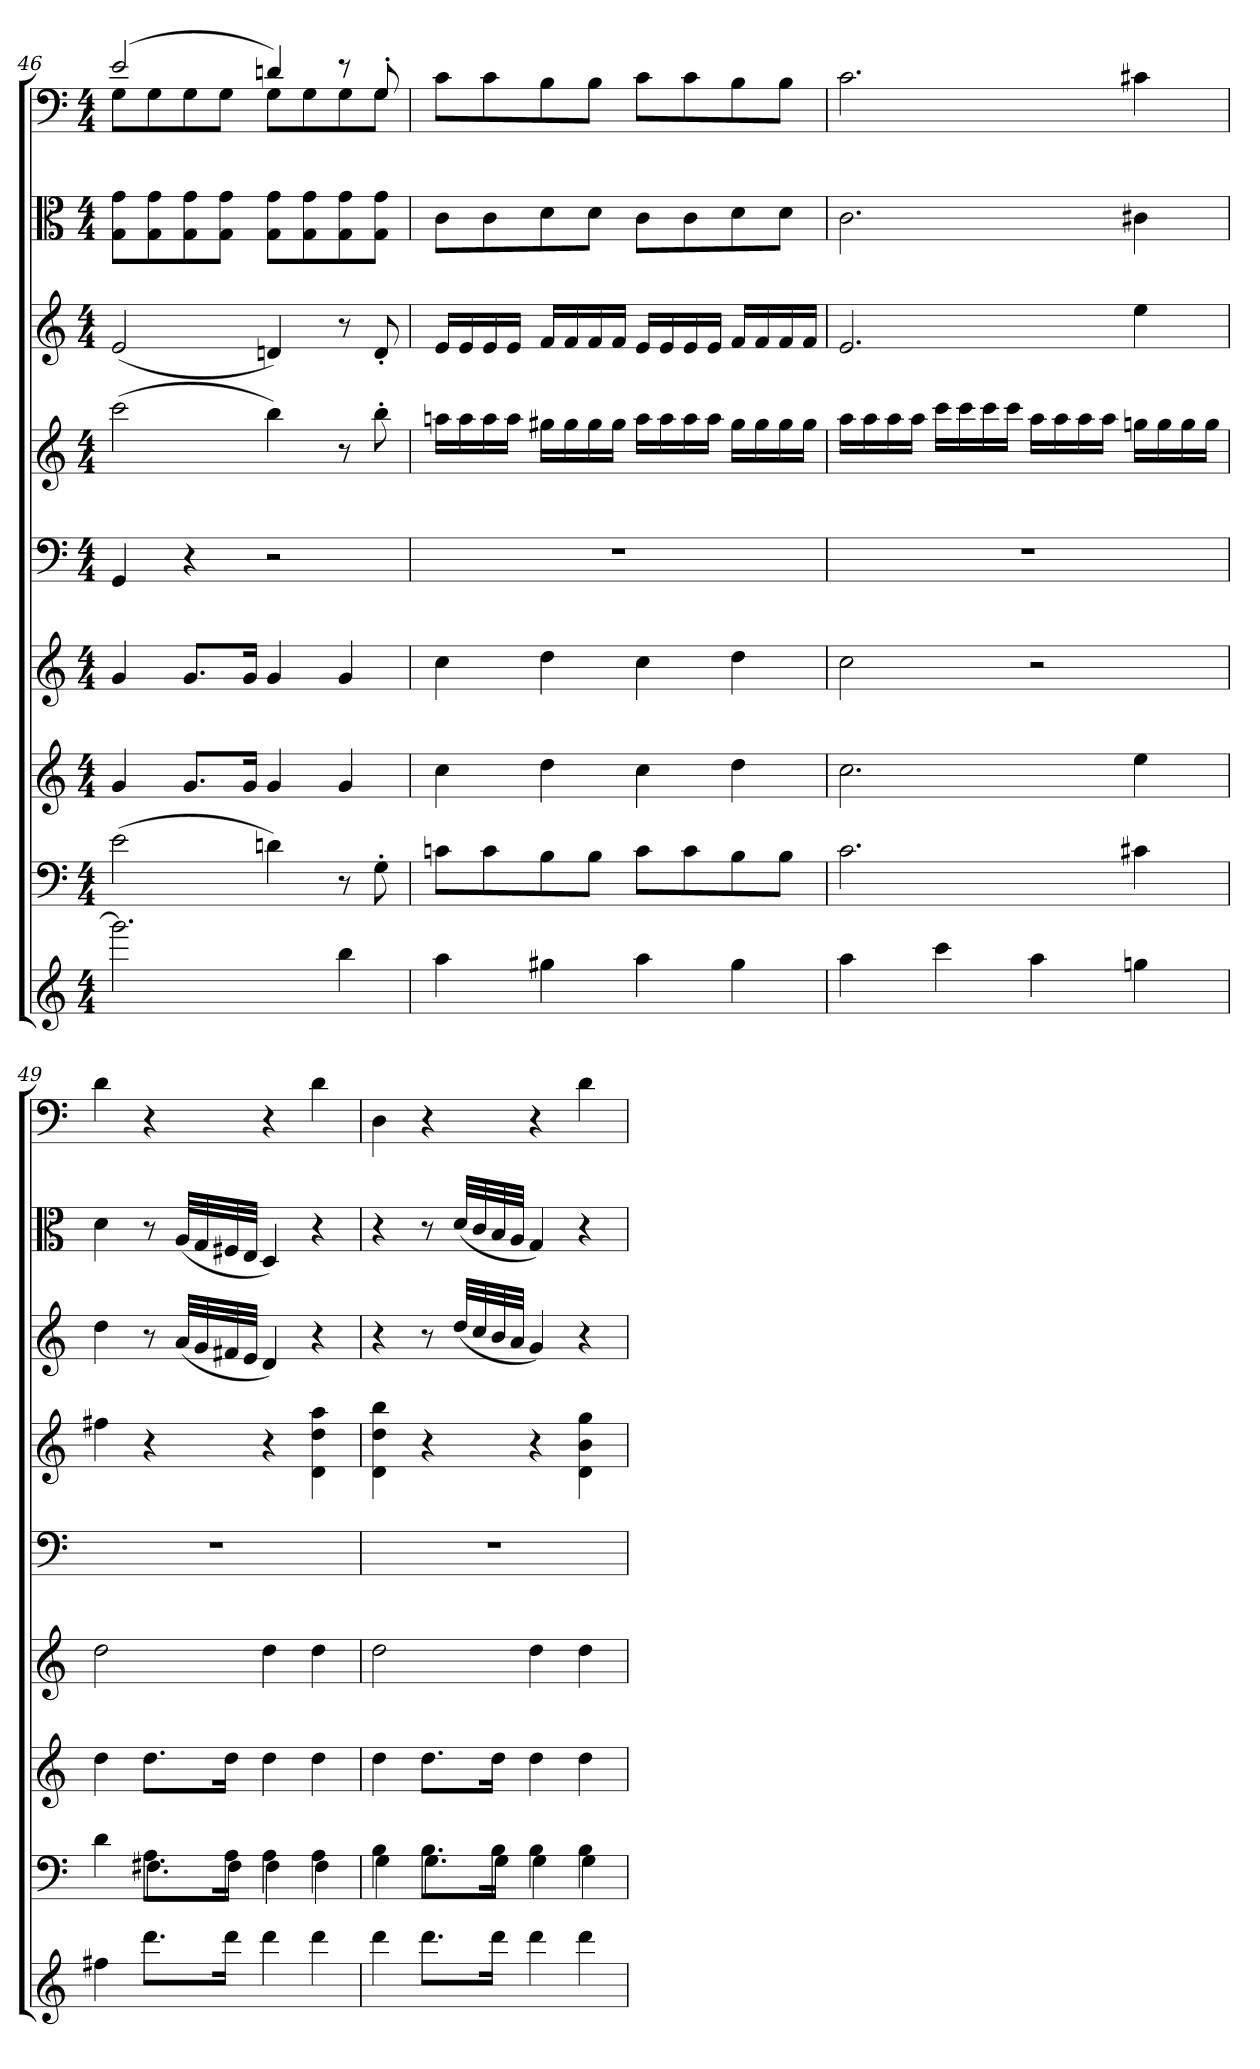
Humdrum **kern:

**kern	**kern	**kern	**kern	**kern	**kern	**kern	**kern	**kern
*part9	*part8	*part7	*part6	*part5	*part4	*part3	*part2	*part1
*staff9	*staff8	*staff7	*staff6	*staff5	*staff4	*staff3	*staff2	*staff1
*clefG2	*clefF4	*clefG2	*clefG2	*clefF4	*clefG2	*clefG2	*clefC3	*clefF4
*k[]	*k[]	*k[]	*k[]	*k[]	*k[]	*k[]	*k[]	*k[]
*C:	*C:	*C:	*C:	*C:	*C:	*C:	*C:	*C:
*M4/4	*M4/4	*M4/4	*M4/4	*M4/4	*M4/4	*M4/4	*M4/4	*M4/4
=46	=46	=46	=46	=46	=46	=46	=46	=46
*	*	*	*	*	*	*	*	*^
2.ggg\]	(2e\	4g/	4g/	4GG/	(2ccc\	(2e/	8G\ 8g\L	(2e/	8G\L
.	.	.	.	.	.	.	8G\ 8g\	.	8G\
.	.	8.g/L	8.g/L	4r	.	.	8G\ 8g\	.	8G\
.	.	.	.	.	.	.	8G\ 8g\J	.	8G\J
.	.	16g/Jk	16g/Jk	.	.	.	.	.	.
.	4dn\)	4g/	4g/	2r	4bb\)	4dn/)	8G\ 8g\L	4dn/)	8G\L
.	.	.	.	.	.	.	8G\ 8g\	.	8G\
4bb\	8r	4g/	4g/	.	8r	8r	8G\ 8g\	8r	8G\
.	8G'\	.	.	.	8bb'\	8d'/	8G\ 8g\J	8G'/	8G\J
*	*	*	*	*	*	*	*	*v	*v
=47	=47	=47	=47	=47	=47	=47	=47	=47
4aa\	8cn\L	4cc\	4cc\	1r	16aan\LL	16e/LL	8c\L	8c\L
.	.	.	.	.	16aa\	16e/	.	.
.	8c\	.	.	.	16aa\	16e/	8c\	8c\
.	.	.	.	.	16aa\JJ	16e/JJ	.	.
4gg#X\	8B\	4dd\	4dd\	.	16gg#X\LL	16f/LL	8d\	8B\
.	.	.	.	.	16gg#\	16f/	.	.
.	8B\J	.	.	.	16gg#\	16f/	8d\J	8B\J
.	.	.	.	.	16gg#\JJ	16f/JJ	.	.
4aa\	8c\L	4cc\	4cc\	.	16aa\LL	16e/LL	8c\L	8c\L
.	.	.	.	.	16aa\	16e/	.	.
.	8c\	.	.	.	16aa\	16e/	8c\	8c\
.	.	.	.	.	16aa\JJ	16e/JJ	.	.
4gg#\	8B\	4dd\	4dd\	.	16gg#\LL	16f/LL	8d\	8B\
.	.	.	.	.	16gg#\	16f/	.	.
.	8B\J	.	.	.	16gg#\	16f/	8d\J	8B\J
.	.	.	.	.	16gg#\JJ	16f/JJ	.	.
=48	=48	=48	=48	=48	=48	=48	=48	=48
4aa\	2.c\	2.cc\	2cc\	1r	16aa\LL	2.e/	2.c\	2.c\
.	.	.	.	.	16aa\	.	.	.
.	.	.	.	.	16aa\	.	.	.
.	.	.	.	.	16aa\JJ	.	.	.
4ccc\	.	.	.	.	16ccc\LL	.	.	.
.	.	.	.	.	16ccc\	.	.	.
.	.	.	.	.	16ccc\	.	.	.
.	.	.	.	.	16ccc\JJ	.	.	.
4aa\	.	.	2r	.	16aa\LL	.	.	.
.	.	.	.	.	16aa\	.	.	.
.	.	.	.	.	16aa\	.	.	.
.	.	.	.	.	16aa\JJ	.	.	.
4ggn\	4c#X\	4ee\	.	.	16ggn\LL	4ee\	4c#X\	4c#X\
.	.	.	.	.	16gg\	.	.	.
.	.	.	.	.	16gg\	.	.	.
.	.	.	.	.	16gg\JJ	.	.	.
=49	=49	=49	=49	=49	=49	=49	=49	=49
*	*^	*	*	*	*	*	*	*
4ff#X\	4d\	4ryy	4dd\	2dd\	1r	4ff#X\	4dd\	4d\	4d\
8.ddd\L	8.A\L	8.F#X\L	8.dd\L	.	.	4r	8r	8r	4r
.	.	.	.	.	.	.	(32a/LLL	(32A/LLL	.
.	.	.	.	.	.	.	32g/	32G/	.
16ddd\Jk	16A\Jk	16F#\Jk	16dd\Jk	.	.	.	32f#X/	32F#X/	.
.	.	.	.	.	.	.	32e/JJJ	32E/JJJ	.
4ddd\	4A\	4F#\	4dd\	4dd\	.	4r	4d/)	4D/)	4r
4ddd\	4A\	4F#\	4dd\	4dd\	.	4d\ 4dd\ 4aa\	4r	4r	4d\
=50	=50	=50	=50	=50	=50	=50	=50	=50	=50
4ddd\	4B\	4G\	4dd\	2dd\	1r	4d\ 4dd\ 4bb\	4r	4r	4D\
8.ddd\L	8.B\L	8.G\L	8.dd\L	.	.	4r	8r	8r	4r
.	.	.	.	.	.	.	(32dd/LLL	(32d/LLL	.
.	.	.	.	.	.	.	32cc/	32c/	.
16ddd\Jk	16B\Jk	16G\Jk	16dd\Jk	.	.	.	32b/	32B/	.
.	.	.	.	.	.	.	32a/JJJ	32A/JJJ	.
4ddd\	4B\	4G\	4dd\	4dd\	.	4r	4g/)	4G/)	4r
4ddd\	4B\	4G\	4dd\	4dd\	.	4d\ 4b\ 4gg\	4r	4r	4d\
*	*v	*v	*	*	*	*	*	*	*
=	=	=	=	=	=	=	=	=
*-	*-	*-	*-	*-	*-	*-	*-	*-
